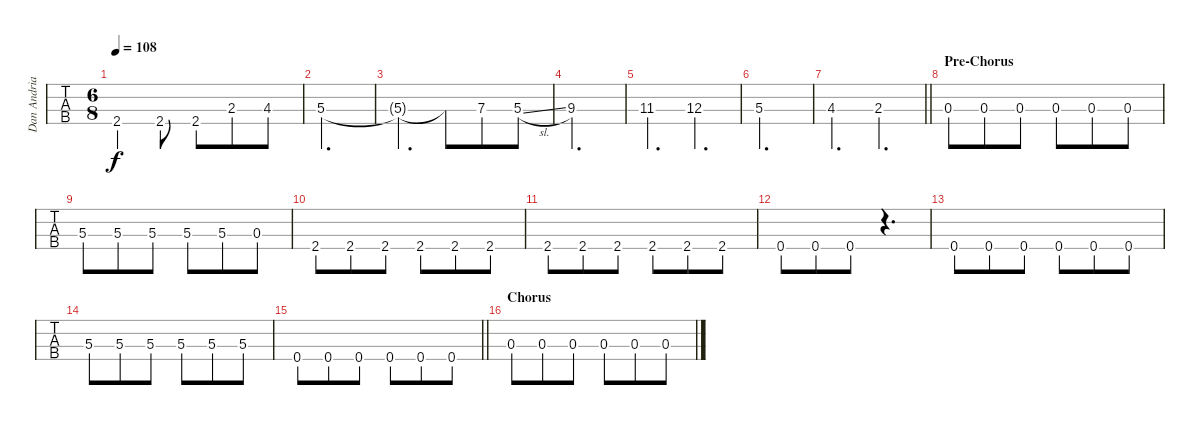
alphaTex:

\track ("Dan Andriano - Bass" "Dan Andria") {instrument electricbassfinger}
\staff {tabs}
\tuning (G2 D2 A1 E1) {hide}
\ts (6 8)
\tempo 108
\clef f4
\ks a
2.4.4{dy f} 2.4.8 2.4.8 2.3.8 4.3.8 |
5.3.2{d} |
5.3{t}.4{d} 5.3{t}.8 7.3.8 5.3{sl}.8 |
9.3.2{d} |
11.3.4{d} 12.3.4{d} |
5.3.2{d} |
\barLineRight lightlight
4.3.4{d} 2.3.4{d} |
\section ("" "Pre-Chorus")
0.3.8 0.3.8 0.3.8 0.3.8 0.3.8 0.3.8 |
5.3.8 5.3.8 5.3.8 5.3.8 5.3.8 0.3.8 |
2.4.8 2.4.8 2.4.8 2.4.8 2.4.8 2.4.8 |
2.4.8 2.4.8 2.4.8 2.4.8 2.4.8 2.4.8 |
0.4.8 0.4.8 0.4.8 r.4{d} |
0.4.8 0.4.8 0.4.8 0.4.8 0.4.8 0.4.8 |
5.3.8 5.3.8 5.3.8 5.3.8 5.3.8 5.3.8 |
\barLineRight lightlight
0.4.8 0.4.8 0.4.8 0.4.8 0.4.8 0.4.8 |
\section ("" "Chorus")
0.3.8 0.3.8 0.3.8 0.3.8 0.3.8 0.3.8
